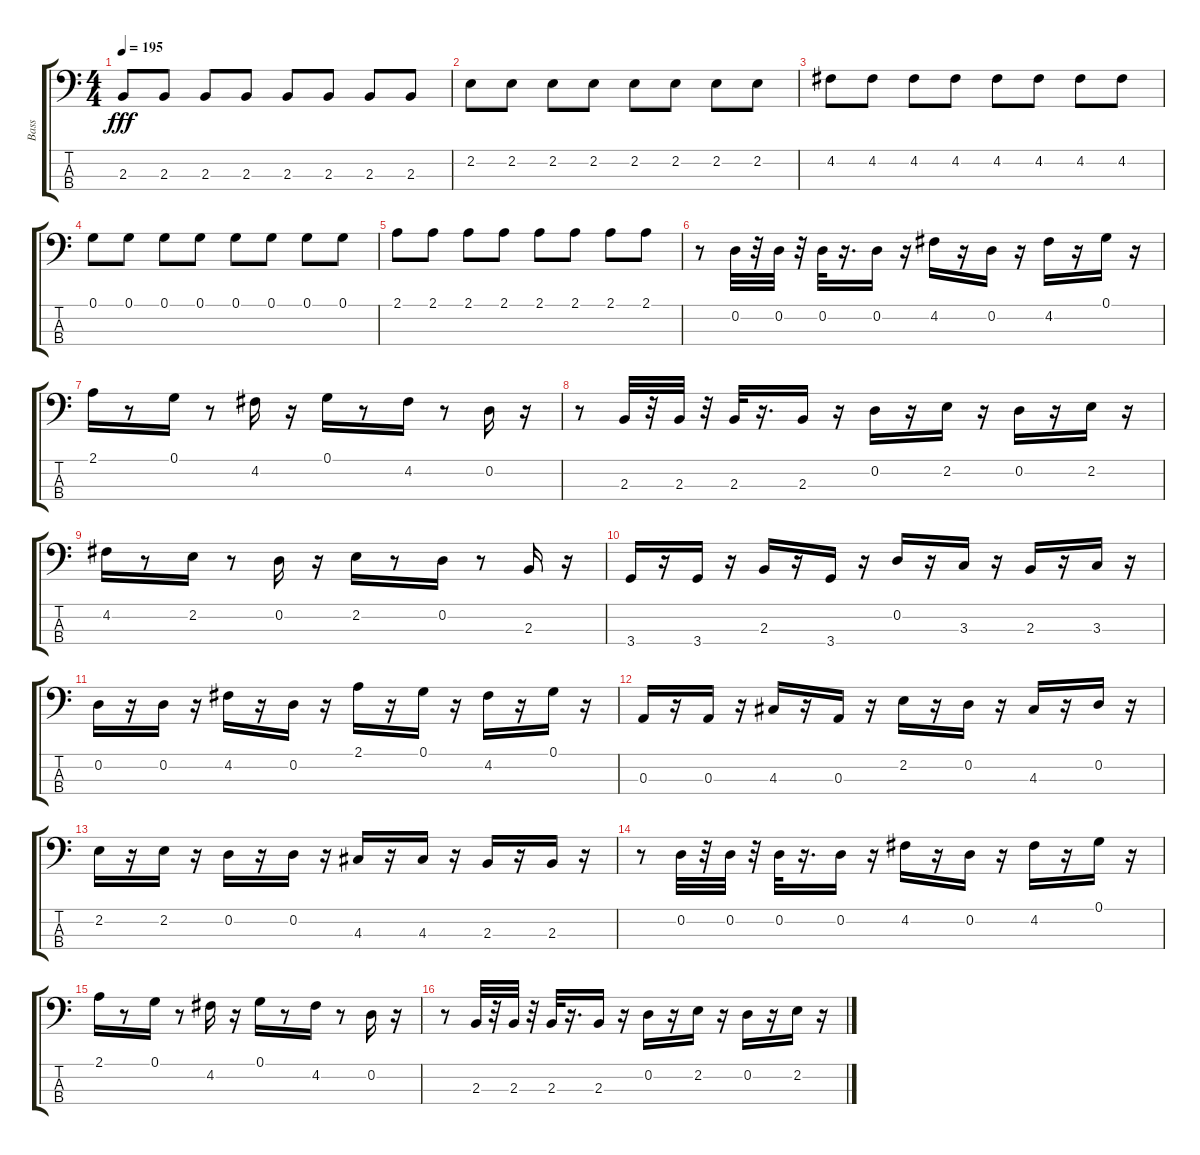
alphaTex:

\track ("Bass" "Bass") {instrument electricbasspick}
\staff {score tabs}
\tuning (G2 D2 A1 E1) {hide}
\ts (4 4)
\tempo 195
\clef f4
\ks c
2.3.8{dy fff} 2.3.8 2.3.8 2.3.8 2.3.8 2.3.8 2.3.8 2.3.8 |
2.2.8 2.2.8 2.2.8 2.2.8 2.2.8 2.2.8 2.2.8 2.2.8 |
4.2.8 4.2.8 4.2.8 4.2.8 4.2.8 4.2.8 4.2.8 4.2.8 |
0.1.8 0.1.8 0.1.8 0.1.8 0.1.8 0.1.8 0.1.8 0.1.8 |
2.1.8 2.1.8 2.1.8 2.1.8 2.1.8 2.1.8 2.1.8 2.1.8 |
r.8 0.2.32 r.32 0.2.32 r.32 0.2.32 r.16{d} 0.2.16 r.16 4.2.16 r.16 0.2.16 r.16 4.2.16 r.16 0.1.16 r.16 |
2.1.16 r.8 0.1.16 r.8 4.2.16 r.16 0.1.16 r.8 4.2.16 r.8 0.2.16 r.16 |
r.8 2.3.32 r.32 2.3.32 r.32 2.3.32 r.16{d} 2.3.16 r.16 0.2.16 r.16 2.2.16 r.16 0.2.16 r.16 2.2.16 r.16 |
4.2.16 r.8 2.2.16 r.8 0.2.16 r.16 2.2.16 r.8 0.2.16 r.8 2.3.16 r.16 |
3.4.16 r.16 3.4.16 r.16 2.3.16 r.16 3.4.16 r.16 0.2.16 r.16 3.3.16 r.16 2.3.16 r.16 3.3.16 r.16 |
0.2.16 r.16 0.2.16 r.16 4.2.16 r.16 0.2.16 r.16 2.1.16 r.16 0.1.16 r.16 4.2.16 r.16 0.1.16 r.16 |
0.3.16 r.16 0.3.16 r.16 4.3.16 r.16 0.3.16 r.16 2.2.16 r.16 0.2.16 r.16 4.3.16 r.16 0.2.16 r.16 |
2.2.16 r.16 2.2.16 r.16 0.2.16 r.16 0.2.16 r.16 4.3.16 r.16 4.3.16 r.16 2.3.16 r.16 2.3.16 r.16 |
r.8 0.2.32 r.32 0.2.32 r.32 0.2.32 r.16{d} 0.2.16 r.16 4.2.16 r.16 0.2.16 r.16 4.2.16 r.16 0.1.16 r.16 |
2.1.16 r.8 0.1.16 r.8 4.2.16 r.16 0.1.16 r.8 4.2.16 r.8 0.2.16 r.16 |
r.8 2.3.32 r.32 2.3.32 r.32 2.3.32 r.16{d} 2.3.16 r.16 0.2.16 r.16 2.2.16 r.16 0.2.16 r.16 2.2.16 r.16
